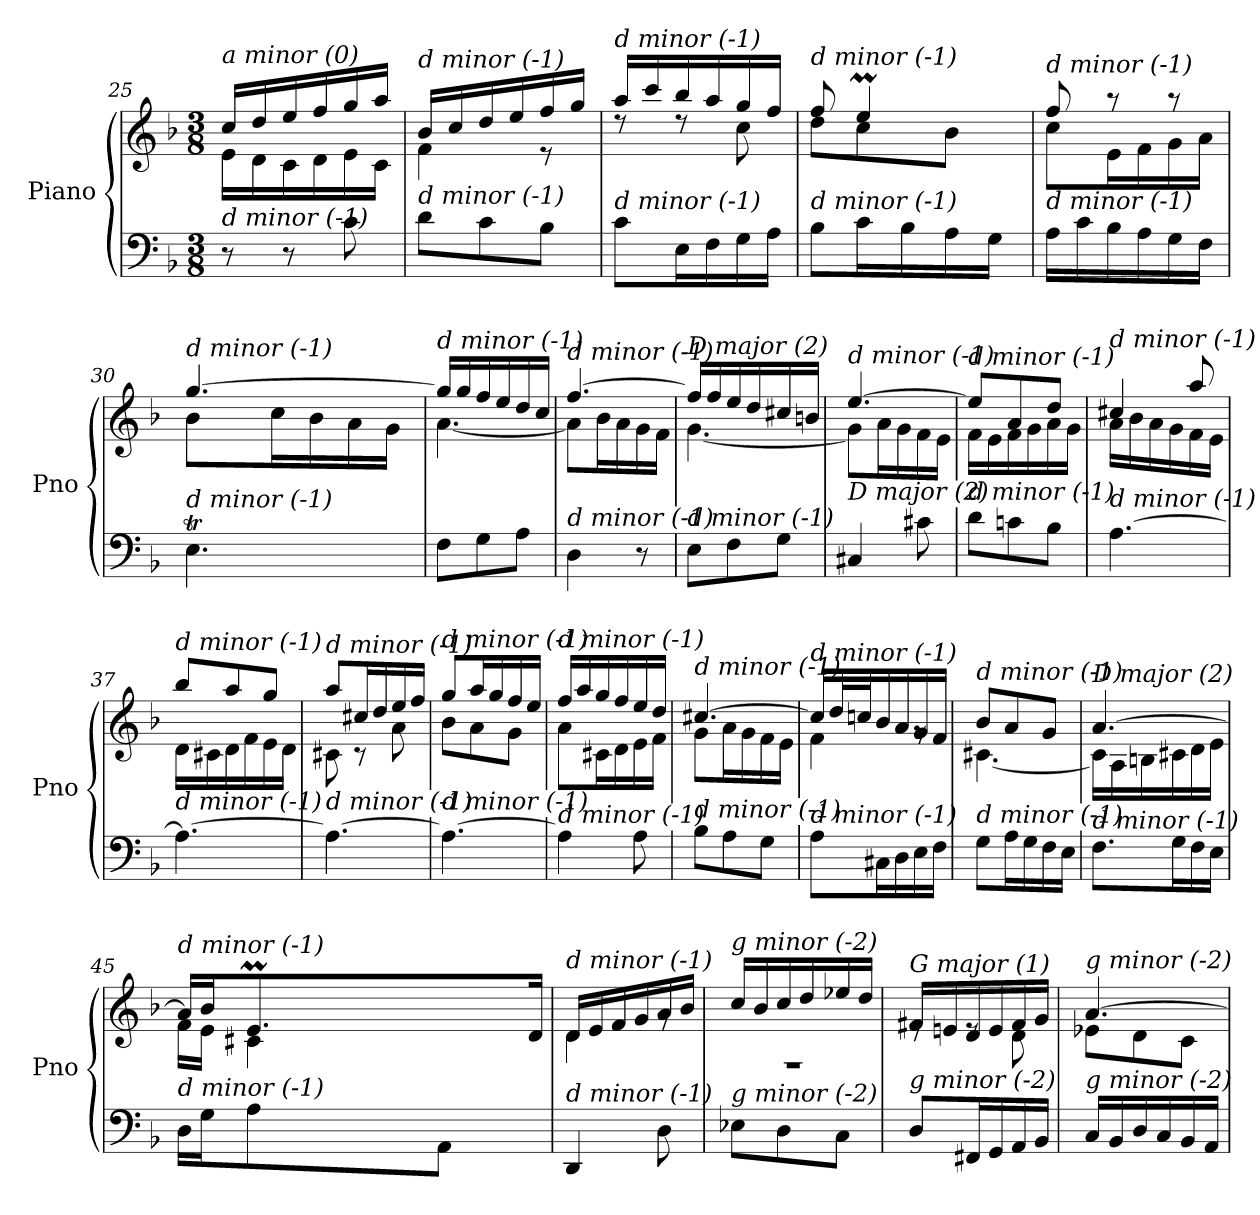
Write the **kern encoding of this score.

**kern	**kern
*part1	*part1
*staff2	*staff1
*I"Piano	*
*I'Pno	*
*clefF4	*clefG2
*k[b-]	*k[b-]
*M3/8	*M3/8
=25	=25
*	*^
!	!LO:TX:i:t=a minor (0)	!
!LO:TX:i:t=d minor (-1)	!	!
8r	16cc/LL	16e\LL
.	16dd/	16d\
8r	16ee/	16c\
.	16ff/	16d\
8c\	16gg/	16e\
.	16aa/JJ	16c\JJ
=26	=26	=26
!	!LO:TX:i:t=d minor (-1)	!
!LO:TX:i:t=d minor (-1)	!	!
8d\L	16b-/LL	4f\
.	16cc/	.
8c\	16dd/	.
.	16ee/	.
8B-\J	16ff/	8r
.	16gg/JJ	.
=27	=27	=27
!	!LO:TX:i:t=d minor (-1)	!
!LO:TX:i:t=d minor (-1)	!	!
8c\L	16aa/LL	8rdd
.	16ccc/	.
16E\L	16bb-/	8rdd
16F\	16aa/	.
16G\	16gg/	8cc\
16A\JJ	16ff/JJ	.
=28	=28	=28
*^	*	*^
!	!	!LO:TX:i:t=d minor (-1)	!	!
!LO:TX:i:t=d minor (-1)	!	!	!	!
8ryy	8B-\L	8ff/	8dd\L	8ryy
4ryy	16c\L	4eem/	8cc\	32ffyy
.	.	.	.	32eeyy
.	16B-\	.	.	32ffyy
.	.	.	.	32eeyy
.	16A\	.	8b-\J	32ffyy
.	.	.	.	32eeyy
.	16G\JJ	.	.	32ddyy
.	.	.	.	32eeyy
*v	*v	*	*	*
!!LO:LB:g=z
=29	=29	=29	=29
!	!LO:TX:i:t=d minor (-1)	!	!
!LO:TX:i:t=d minor (-1)	!	!	!
*	*	*v	*v
16A\LL	8ff/	8cc\L
16c\	.	.
16B-\	8r	16e\L
16A\	.	16f\
16G\	8r	16g\
16F\JJ	.	16a\JJ
=30	=30	=30
*^	*	*
!	!	!LO:TX:i:t=d minor (-1)	!
!LO:TX:i:t=d minor (-1)	!	!	!
4.Et\	32Fyy	[4.gg/	8b-\L
.	32Eyy	.	.
.	32Fyy	.	.
.	32Eyy	.	.
.	32Fyy	.	16cc\L
.	32Eyy	.	.
.	32Fyy	.	16b-\
.	32Eyy	.	.
.	32Fyy	.	16a\
.	32Eyy	.	.
.	32Dyy	.	16g\JJ
.	32Eyy	.	.
!!LO:LB:g=z	!!
=31	=31	=31	=31
!	!	!LO:TX:i:t=d minor (-1)	!
!LO:TX:i:t=d minor (-1)	!	!	!
*v	*v	*	*
8F\L	16gg/LL]	[4.a\
.	16gg/	.
8G\	16ff/	.
.	16ee/	.
8A\J	16dd/	.
.	16cc/JJ	.
=32	=32	=32
!	!LO:TX:i:t=d minor (-1)	!
!LO:TX:i:t=d minor (-1)	!	!
4D\	[4.ff/	8a\L]
.	.	16b-\L
.	.	16a\
8r	.	16g\
.	.	16f\JJ
=33	=33	=33
!	!LO:TX:i:t=D major (2)	!
!LO:TX:i:t=d minor (-1)	!	!
8E\L	16ff/LL]	[4.g\
.	16ff/	.
8F\	16ee/	.
.	16dd/	.
8G\J	16cc#X/	.
.	16bn/JJ	.
=34	=34	=34
!	!LO:TX:i:t=d minor (-1)	!
!LO:TX:i:t=D major (2)	!	!
4C#X/	[4.ee/	8g\L]
.	.	16a\L
.	.	16g\
8c#X\	.	16f\
.	.	16e\JJ
=35	=35	=35
!	!LO:TX:i:t=d minor (-1)	!
!LO:TX:i:t=d minor (-1)	!	!
8d\L	8ee/L]	16f\LL
.	.	16e\
8cn\	8a/	16f\
.	.	16g\
8B-\J	8dd/J	16a\
.	.	16g\JJ
=36	=36	=36
!	!LO:TX:i:t=d minor (-1)	!
!LO:TX:i:t=d minor (-1)	!	!
[4.A\	4cc#X/	16a\LL
.	.	16b-\
.	.	16a\
.	.	16g\
.	8aa/	16f\
.	.	16e\JJ
=37	=37	=37
!	!LO:TX:i:t=d minor (-1)	!
!LO:TX:i:t=d minor (-1)	!	!
4.A\_	8bb-/L	16d\LL
.	.	16c#X\
.	8aa/	16d\
.	.	16f\
.	8gg/J	16e\
.	.	16d\JJ
!!LO:LB:g=z	!!
=38	=38	=38
!	!LO:TX:i:t=d minor (-1)	!
!LO:TX:i:t=d minor (-1)	!	!
4.A\_	8aa/L	8c#X\
.	16cc#X/L	8r
.	16dd/	.
.	16ee/	8a\
.	16ff/JJ	.
=39	=39	=39
!	!LO:TX:i:t=d minor (-1)	!
!LO:TX:i:t=d minor (-1)	!	!
4.A\_	8gg/L	8b-\L
.	16aa/L	8a\
.	16gg/	.
.	16ff/	8g\J
.	16ee/JJ	.
=40	=40	=40
!	!LO:TX:i:t=d minor (-1)	!
!LO:TX:i:t=d minor (-1)	!	!
4A\]	16ff/LL	8a\L
.	16aa/	.
.	16gg/	16c#X\L
.	16ff/	16d\
8A\	16ee/	16e\
.	16dd/JJ	16f\JJ
=41	=41	=41
!	!LO:TX:i:t=d minor (-1)	!
!LO:TX:i:t=d minor (-1)	!	!
8B-\L	[4.cc#X/	8g\L
8A\	.	16a\L
.	.	16g\
8G\J	.	16f\
.	.	16e\JJ
=42	=42	=42
!	!LO:TX:i:t=d minor (-1)	!
!LO:TX:i:t=d minor (-1)	!	!
8A\L	16cc#/LL]	4f\
.	32dd/L	.
.	32ccn/J	.
16C#X\L	16b-/	.
16D\	16a/	.
16E\	16g/	8rg
16F\JJ	16f/JJ	.
=43	=43	=43
!	!LO:TX:i:t=d minor (-1)	!
!LO:TX:i:t=d minor (-1)	!	!
8G\L	8b-/L	[4.c#X\
16A\L	8a/	.
16G\	.	.
16F\	8g/J	.
16E\JJ	.	.
!!LO:LB:g=z	!!
=44	=44	=44
!	!LO:TX:i:t=D major (2)	!
!LO:TX:i:t=d minor (-1)	!	!
8.F\L	[4.a/	16c#\LL]
.	.	16A\
.	.	16Bn\
16G\L	.	16c#X\
16F\	.	16d\
16E\JJ	.	16e\JJ
!!LO:PB:g=z
=45	=45	=45
*^	*	*^
!	!	!LO:TX:i:t=d minor (-1)	!	!
!LO:TX:i:t=d minor (-1)	!	!	!	!
8ryy	16D\LL	16a/LL]	16f\LL	8ryy
.	16G\J	16b-/J	16e\JJ	.
8.ryy	8A\	8.em/	4c#X\	64fyy
.	.	.	.	64eyy
.	.	.	.	64fyy
.	.	.	.	64eyy
.	.	.	.	64fyy
.	.	.	.	64eyy
.	.	.	.	64fyy
.	.	.	.	64eyy
.	8AA\J	.	.	64fyy
.	.	.	.	64eyy
.	.	.	.	64fyy
.	.	.	.	64eyy
16ryy	.	16d/Jk	.	16ryy
*v	*v	*	*	*
=46	=46	=46	=46
!	!LO:TX:i:t=d minor (-1)	!	!
!LO:TX:i:t=d minor (-1)	!	!	!
*	*	*v	*v
4DD/	16d/LL	4d\
.	16e/	.
.	16f/	.
.	16g/	.
8D\	16a/	8rg
.	16b-/JJ	.
=47	=47	=47
!	!LO:TX:i:t=g minor (-2)	!
!LO:TX:i:t=g minor (-2)	!	!
8E-X\L	4.rF	16cc/LL
.	.	16b-/
8D\	.	16cc/
.	.	16dd/
8C\J	.	16ee-X/
.	.	16dd/JJ
=48	=48	=48
!	!LO:TX:i:t=G major (1)	!
!LO:TX:i:t=g minor (-2)	!	!
8D/L	16f#X/LL	8re
.	16en/	.
16FF#X/L	16d/	8re
16GG/	16e/	.
16AA/	16f#/	8d\
16BB-/JJ	16g/JJ	.
=49	=49	=49
!	!LO:TX:i:t=g minor (-2)	!
!LO:TX:i:t=g minor (-2)	!	!
16C/LL	[4.a/	8e-X\L
16BB-/	.	.
16D/	.	8d\
16C/	.	.
16BB-/	.	8c\J
16AA/JJ	.	.
*	*v	*v
=	=
*-	*-
